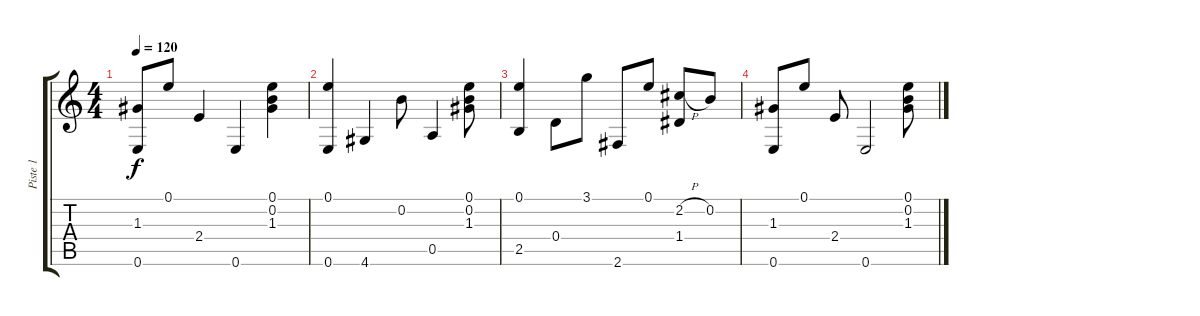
\track ("Piste 1" "Piste 1") {instrument acousticguitarsteel}
\staff {score tabs}
\tuning (E4 B3 G3 D3 A2 E2) {hide}
\ts (4 4)
\tempo 120
\clef g2
\ks c
(1.3 0.6).8{dy f} 0.1.8 2.4.4 0.6.4 (0.1 0.2 1.3).4 |
(0.1 0.6).4 4.6.4 0.2.8 0.5.4 (0.1 0.2 1.3).8 |
(0.1 2.5).4 0.4.8 3.1.8 2.6.8 0.1.8 (2.2{h} 1.4).8 0.2.8 |
(1.3 0.6).8 0.1.8 2.4.8 0.6.2 (0.1 0.2 1.3).8
